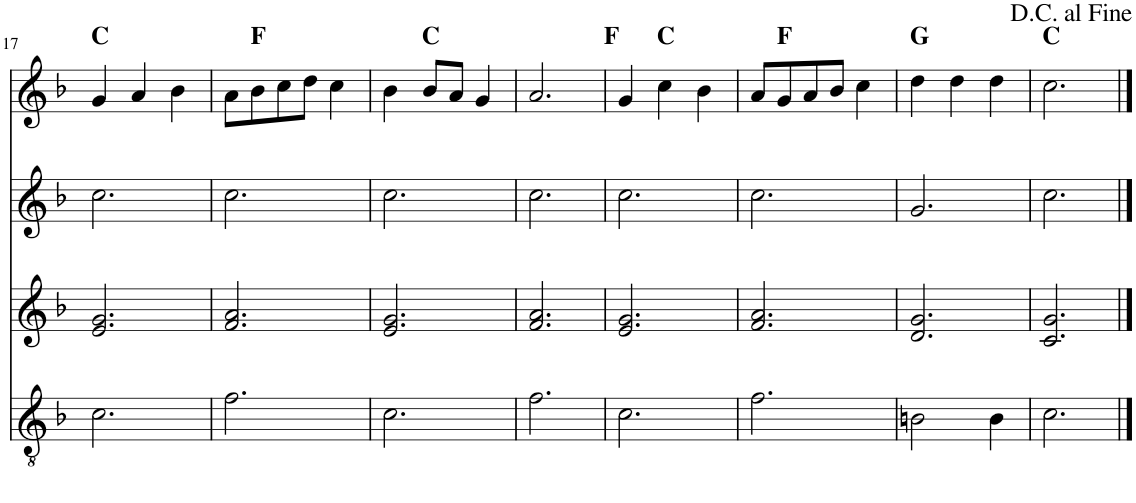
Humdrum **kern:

**kern	**kern	**kern	**kern	**harte
*part4	*part3	*part2	*part1	*part1
*staff4	*staff3	*staff2	*staff1	*
*I"Altfl/Git	*I"Xyl	*I"Flöte 2	*I"Flöte 1	*
!!LO:PB:g=z
*clefGv2	*clefG2	*clefG2	*clefG2	*
*k[b-]	*k[b-]	*k[b-]	*k[b-]	*
*M3/4	*M3/4	*M3/4	*M3/4	*
=17	=17	=17	=17	=17
2.c\	2.e/ 2.g/	2.cc\	4g/	C:maj
.	.	.	4a/	.
.	.	.	4b-\	.
=18	=18	=18	=18	=18
2.f\	2.f/ 2.a/	2.cc\	8a\L	.
.	.	.	8b-\	F:maj
.	.	.	8cc\	.
.	.	.	8dd\J	.
.	.	.	4cc\	.
=19	=19	=19	=19	=19
2.c\	2.e/ 2.g/	2.cc\	4b-\	.
.	.	.	8b-/L	C:maj
.	.	.	8a/J	.
.	.	.	4g/	.
=20	=20	=20	=20	=20
2.f\	2.f/ 2.a/	2.cc\	2.a/	.
=21	=21	=21	=21	=21
2.c\	2.e/ 2.g/	2.cc\	4g/	.
.	.	.	4cc\	C:maj
.	.	.	4b-\	.
=22	=22	=22	=22	=22
2.f\	2.f/ 2.a/	2.cc\	8a/L	.
.	.	.	8g/	F:maj
.	.	.	8a/	.
.	.	.	8b-/J	.
.	.	.	4cc\	.
=23	=23	=23	=23	=23
2Bn\	2.d/ 2.g/	2.g/	4dd\	G:maj
.	.	.	4dd\	.
4B\	.	.	4dd\	.
=24	=24	=24	=24	=24
2.c\	2.c/ 2.g/	2.cc\	2.cc\	C:maj
==	==	==	==	==
*-	*-	*-	*-	*-
